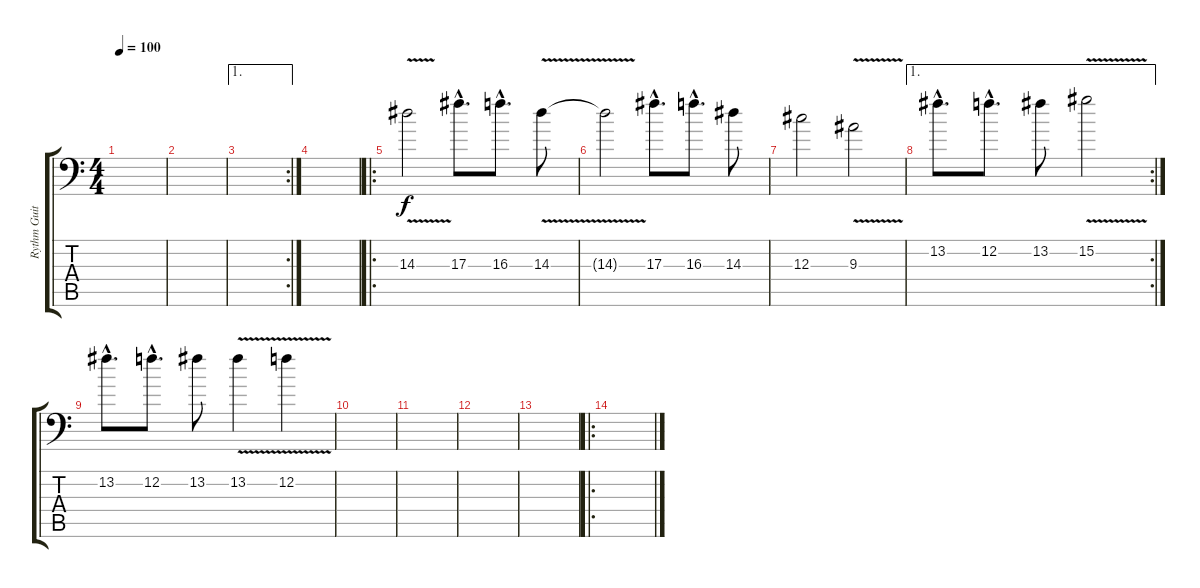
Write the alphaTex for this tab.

\track ("Rythm Guitar 2" "Rythm Guit") {instrument distortionguitar}
\staff {score tabs}
\tuning (Bb3 F3 Db3 Ab2 Eb2 Bb1) {hide}
\ts (4 4)
\tempo 100
\clef f4
\ks c
|
|
\ae 1
\rc 2
|
|
\ro
14.3{v}.2 17.3{hac}.8{d} 16.3{hac}.8{d} 14.3{v}.8 |
14.3{t}.2 17.3{hac}.8{d} 16.3{hac}.8{d} 14.3.8 |
12.3.2 9.3{v}.2 |
\ae 1
\rc 2
13.2{hac}.8{d} 12.2{hac}.8{d} 13.2.8 15.2{v}.2 |
13.2{hac}.8{d} 12.2{hac}.8{d} 13.2.8 13.2{v}.4 12.2{v}.4 |
|
|
|
|
\ro
